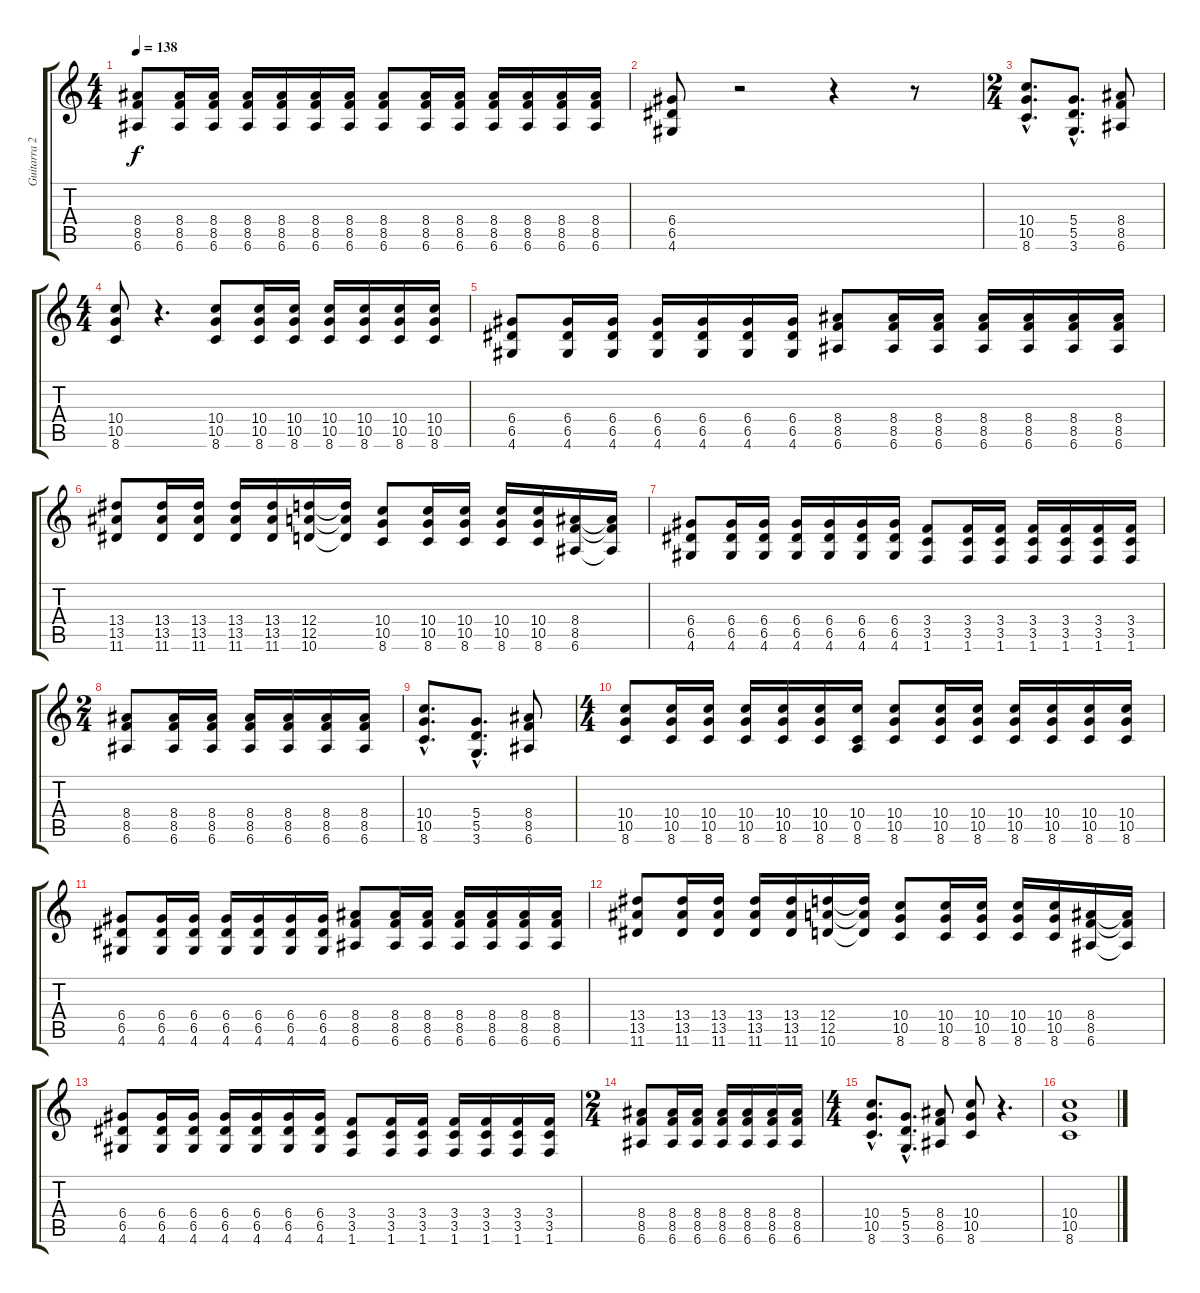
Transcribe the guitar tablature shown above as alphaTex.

\track ("Guitarra 2" "Guitarra 2") {instrument distortionguitar}
\staff {score tabs}
\tuning (E4 B3 G3 D3 A2 E2) {hide}
\ts (4 4)
\tempo 138
\clef g2
\ks c
(8.4 8.5 6.6).8{dy f} (8.4 8.5 6.6).16 (8.4 8.5 6.6).16 (8.4 8.5 6.6).16 (8.4 8.5 6.6).16 (8.4 8.5 6.6).16 (8.4 8.5 6.6).16 (8.4 8.5 6.6).8 (8.4 8.5 6.6).16 (8.4 8.5 6.6).16 (8.4 8.5 6.6).16 (8.4 8.5 6.6).16 (8.4 8.5 6.6).16 (8.4 8.5 6.6).16 |
(6.4 6.5 4.6).8 r.2 r.4 r.8 |
\ts (2 4)
(10.4{hac} 10.5{hac} 8.6{hac}).8{d} (5.4{hac} 5.5{hac} 3.6{hac}).8{d} (8.4 8.5 6.6).8 |
\ts (4 4)
(10.4 10.5 8.6).8 r.4{d} (10.4 10.5 8.6).8 (10.4 10.5 8.6).16 (10.4 10.5 8.6).16 (10.4 10.5 8.6).16 (10.4 10.5 8.6).16 (10.4 10.5 8.6).16 (10.4 10.5 8.6).16 |
(6.4 6.5 4.6).8 (6.4 6.5 4.6).16 (6.4 6.5 4.6).16 (6.4 6.5 4.6).16 (6.4 6.5 4.6).16 (6.4 6.5 4.6).16 (6.4 6.5 4.6).16 (8.4 8.5 6.6).8 (8.4 8.5 6.6).16 (8.4 8.5 6.6).16 (8.4 8.5 6.6).16 (8.4 8.5 6.6).16 (8.4 8.5 6.6).16 (8.4 8.5 6.6).16 |
(13.4 13.5 11.6).8 (13.4 13.5 11.6).16 (13.4 13.5 11.6).16 (13.4 13.5 11.6).16 (13.4 13.5 11.6).16 (12.4 12.5 10.6).16 (12.4{t} 12.5{t} 10.6{t}).16 (10.4 10.5 8.6).8 (10.4 10.5 8.6).16 (10.4 10.5 8.6).16 (10.4 10.5 8.6).16 (10.4 10.5 8.6).16 (8.4 8.5 6.6).16 (8.4{t} 8.5{t} 6.6{t}).16 |
(6.4 6.5 4.6).8 (6.4 6.5 4.6).16 (6.4 6.5 4.6).16 (6.4 6.5 4.6).16 (6.4 6.5 4.6).16 (6.4 6.5 4.6).16 (6.4 6.5 4.6).16 (3.4 3.5 1.6).8 (3.4 3.5 1.6).16 (3.4 3.5 1.6).16 (3.4 3.5 1.6).16 (3.4 3.5 1.6).16 (3.4 3.5 1.6).16 (3.4 3.5 1.6).16 |
\ts (2 4)
(8.4 8.5 6.6).8 (8.4 8.5 6.6).16 (8.4 8.5 6.6).16 (8.4 8.5 6.6).16 (8.4 8.5 6.6).16 (8.4 8.5 6.6).16 (8.4 8.5 6.6).16 |
(10.4{hac} 10.5{hac} 8.6{hac}).8{d} (5.4{hac} 5.5{hac} 3.6{hac}).8{d} (8.4 8.5 6.6).8 |
\ts (4 4)
(10.4 10.5 8.6).8 (10.4 10.5 8.6).16 (10.4 10.5 8.6).16 (10.4 10.5 8.6).16 (10.4 10.5 8.6).16 (10.4 10.5 8.6).16 (10.4 0.5 8.6).16 (10.4 10.5 8.6).8 (10.4 10.5 8.6).16 (10.4 10.5 8.6).16 (10.4 10.5 8.6).16 (10.4 10.5 8.6).16 (10.4 10.5 8.6).16 (10.4 10.5 8.6).16 |
(6.4 6.5 4.6).8 (6.4 6.5 4.6).16 (6.4 6.5 4.6).16 (6.4 6.5 4.6).16 (6.4 6.5 4.6).16 (6.4 6.5 4.6).16 (6.4 6.5 4.6).16 (8.4 8.5 6.6).8 (8.4 8.5 6.6).16 (8.4 8.5 6.6).16 (8.4 8.5 6.6).16 (8.4 8.5 6.6).16 (8.4 8.5 6.6).16 (8.4 8.5 6.6).16 |
(13.4 13.5 11.6).8 (13.4 13.5 11.6).16 (13.4 13.5 11.6).16 (13.4 13.5 11.6).16 (13.4 13.5 11.6).16 (12.4 12.5 10.6).16 (12.4{t} 12.5{t} 10.6{t}).16 (10.4 10.5 8.6).8 (10.4 10.5 8.6).16 (10.4 10.5 8.6).16 (10.4 10.5 8.6).16 (10.4 10.5 8.6).16 (8.4 8.5 6.6).16 (8.4{t} 8.5{t} 6.6{t}).16 |
(6.4 6.5 4.6).8 (6.4 6.5 4.6).16 (6.4 6.5 4.6).16 (6.4 6.5 4.6).16 (6.4 6.5 4.6).16 (6.4 6.5 4.6).16 (6.4 6.5 4.6).16 (3.4 3.5 1.6).8 (3.4 3.5 1.6).16 (3.4 3.5 1.6).16 (3.4 3.5 1.6).16 (3.4 3.5 1.6).16 (3.4 3.5 1.6).16 (3.4 3.5 1.6).16 |
\ts (2 4)
(8.4 8.5 6.6).8 (8.4 8.5 6.6).16 (8.4 8.5 6.6).16 (8.4 8.5 6.6).16 (8.4 8.5 6.6).16 (8.4 8.5 6.6).16 (8.4 8.5 6.6).16 |
\ts (4 4)
(10.4{hac} 10.5{hac} 8.6{hac}).8{d} (5.4{hac} 5.5{hac} 3.6{hac}).8{d} (8.4 8.5 6.6).8 (10.4 10.5 8.6).8 r.4{d} |
(10.4 10.5 8.6).1
